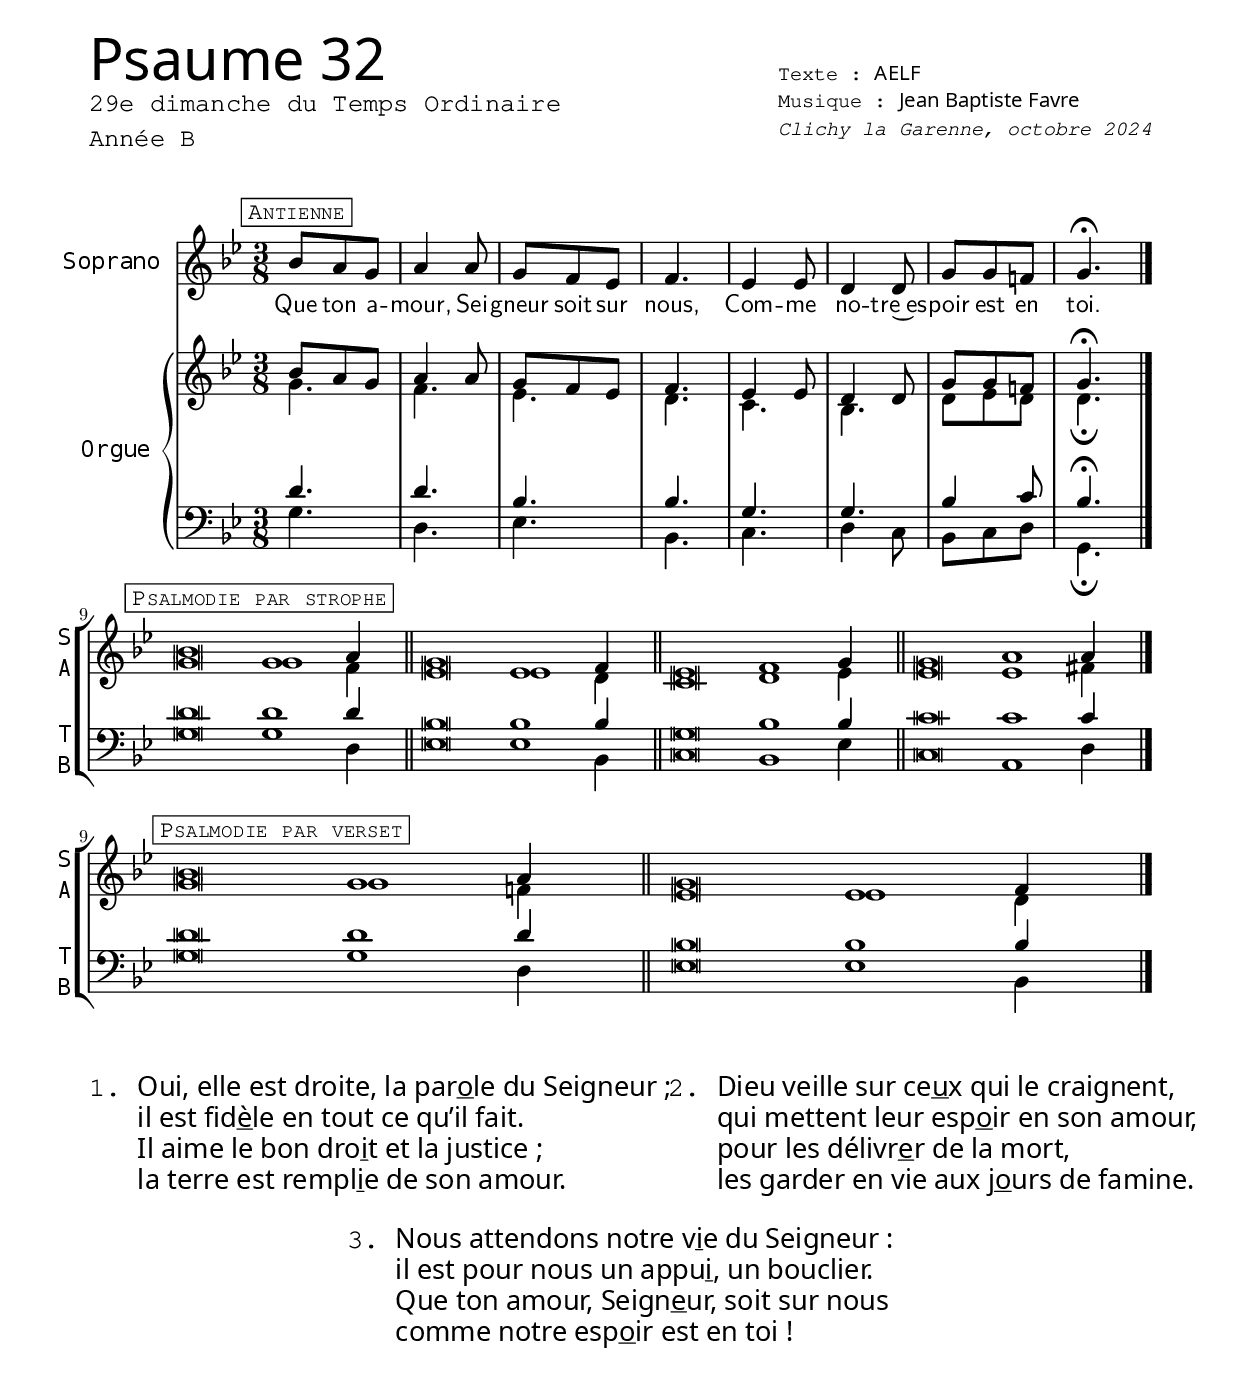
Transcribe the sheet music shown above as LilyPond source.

\version "2.18.2"
\language "english"
\include "../libs/commonFunctions.ily"

tempoVerseRallentando = {
  \set Score.tempoHideNote = ##t
  \tempo 4=60
}
tempoVerseAcelerando = {
  \set Score.tempoHideNote = ##t
  \tempo 2=120
}

scoreHeader = \header {
  title = "Psaume 32"
  subtitle = \markup { \column { "29e dimanche du Temps Ordinaire" "Année B" } }
  composer = "Jean Baptiste Favre"
  poet = "AELF"
  date = "Clichy la Garenne, octobre 2024"
}

global = {
  \time 3/8
  \key g \minor
}

%%%%%%%%%%%%%%%%%%%%%%%%%%%%%%
%%%%%%%%%% Antiphon %%%%%%%%%%
%%%%%%%%%%%%%%%%%%%%%%%%%%%%%%
antiphonRythm = {
 s4.*8 \bar "|." \break
}
antiphonMusicSoprano = \relative c'' {
  \markCustom "Antienne"
  bf8 a g a4 a8 g f ef f4.
  ef4 ef8 d4 d8 g g f! g4.
  }

antiphonMusicAlto = \relative c'' {
  g4. f ef d c bf d8 ef d d4.
  }

antiphonMusicTenor =  \relative c' {
  d4. d bf bf g g bf4 c8 bf4.
  }

antiphonMusicBass =  \relative c' {
  g4. d ef bf c d4 c8 bf8 c d g,4.
  }

antiphonLyrics = \lyricmode {
  Que ton a -- mour, Sei -- gneur soit sur nous,
  Com -- me no -- tre~es -- poir est en toi.
  }

antiphonLyricsSoprano = \antiphonLyrics
antiphonLyricsAlto = \antiphonLyrics
antiphonLyricsTenor = \antiphonLyrics
antiphonLyricsBass = \antiphonLyrics

%%%%%%%%%%%%%%%%%%%%%%%%%%%%%%%%%%%%%%%%%%%%%%
%%%%%%%%%%          Verses          %%%%%%%%%%
%%%%%%%%%%%%%%%%%%%%%%%%%%%%%%%%%%%%%%%%%%%%%%
verseStropheRythm = {
  \accidentalStyle forget
  \once \override Score.RehearsalMark.break-align-symbols = #'(clef)
  \markCustom "Psalmodie par strophe" \cadenzaOn
  \tempoVerseAcelerando s\breve s1 \tempoVerseRallentando s4 \bar "||"
  \tempoVerseAcelerando s\breve s1 \tempoVerseRallentando s4 \bar "||"
  \tempoVerseAcelerando s\breve s1 \tempoVerseRallentando s4 \bar "||"
  \tempoVerseAcelerando s\breve s1 \tempoVerseRallentando s4 \bar "|." \break

  \markCustom "Psalmodie par verset" \cadenzaOn
  \tempoVerseAcelerando s\breve s1 \tempoVerseRallentando s4 \bar "||"
  \tempoVerseAcelerando s\breve s1 \tempoVerseRallentando s4 \bar "|."
}
verseStropheMusicSoprano = \relative c'' {
  bf\breve g1 a4
  g\breve ef1 f4
  ef\breve f1 g4
  g\breve a1 a4

  bf\breve g1 a4
  g\breve ef1 f4
  }
verseStropheMusicAlto = \relative c'' {
  g\breve g1 f4
  ef\breve ef1 d4
  c\breve d1 ef4
  ef\breve ef1 fs4

  g\breve g1 f4
  ef\breve ef1 d4
  }

verseStropheMusicTenor = \relative c' {
  d\breve d1 d4
  bf\breve bf1 bf4
  g\breve bf1 bf4
  c\breve c1 c4

  d\breve d1 d4
  bf\breve bf1 bf4
  }

verseStropheMusicBass = \relative c' {
  g\breve g1 d4
  ef\breve ef1 bf4
  c\breve bf1 ef4
  c\breve a1 d4

  g\breve g1 d4
  ef\breve ef1 bf4
  }

verseLyrics = \markuplist {
  \override #'(font-family . sans)
  \override #'(font-size . 1.5)
  \column {
    \fill-line {
      \left-column{
        \concat { \typewriter "1. " "Oui, elle est droite, la par" \underline o "le du Seigneur&nbsp;;"}
        \concat { \typewriter "   " "il est fid" \underline è "le en tout ce qu’il fait."}
        \concat { \typewriter "   " "Il aime le bon dro" \underline i "t et la justice&nbsp;;"}
        \concat { \typewriter "   " "la terre est rempl" \underline i "e de son amour."}
      }
      \hspace #1
      \left-column{
        \concat { \typewriter "2. " "Dieu veille sur ce" \underline u "x qui le craignent,"}
        \concat { \typewriter "   " "qui mettent leur esp" \underline o "ir en son amour,"}
        \concat { \typewriter "   " "pour les délivr" \underline e "r de la mort,"}
        \concat { \typewriter "   " "les garder en vie aux j" \underline o "urs de famine."}
      }
    }
    \vspace #1
    \fill-line {
      \column {
        \concat { \typewriter "3. " "Nous attendons notre v" \underline i "e du Seigneur&nbsp;:"}
        \concat { \typewriter "   " "il est pour nous un appu" \underline i ", un bouclier."}
        \concat { \typewriter "   " "Que ton amour, Seign" \underline e "ur, soit sur nous"}
        \concat { \typewriter "   " "comme notre esp" \underline o "ir est en toi&nbsp;!"}
      }
    }
  }
}

%%%%%%%%%%%%%%%%%%%%%%%%%%%%%%%%%%%%%%%%%%%%%%%%%%%%%%%%%%%%%%%%%%%%%
%%%%%%%%%%%%%%%%%%%          Draw score          %%%%%%%%%%%%%%%%%%%%
%%%%%%%%%%%%%%%%%%%%%%%%%%%%%%%%%%%%%%%%%%%%%%%%%%%%%%%%%%%%%%%%%%%%%
% Load Piano settings & layout
partition = {
  <<
    % Antienne à 4 voix mixtes
    %\include "../libs/layouts/commonAntiphonFourVoices.ily"
    \new ChoirStaff = "Antophon4Voices" <<
      \new Staff = "AntiphonSopranoStaff" <<
        \once \override Staff.VerticalAxisGroup.remove-first = ##t
        \set Staff.instrumentName = "Soprano"
        \clef "treble"
        \new Dynamics \antiphonRythm
        \new Voice = "antiphonSoprano" { \global \antiphonMusicSoprano \fermata }
        \new Lyrics \lyricsto "antiphonSoprano" { \antiphonLyricsSoprano }
      >>
    >>
    \new PianoStaff
    <<
      \set PianoStaff.instrumentName = #"Orgue"
      \new Staff <<
        \set Staff.printPartCombineTexts = ##f
        \once \override Staff.VerticalAxisGroup.remove-first = ##t
        \clef treble
        \new Voice = "soprani" {\global \voiceOne \antiphonMusicSoprano \fermata }
        \new Voice = "alti" {\global \voiceTwo \antiphonMusicAlto \fermata }
      >>
      \new Staff <<
        \set Staff.printPartCombineTexts = ##f
        \once \override Staff.VerticalAxisGroup.remove-first = ##t
        \clef bass
        \new Voice = "tenors" {\global \voiceThree \antiphonMusicTenor \fermata }
        \new Voice = "bass" {\global \voiceFour \antiphonMusicBass \fermata }
      >>
    >>
    \new ChoirStaff = "versePsalmody"
    <<
      \new Staff = "verseSopranoAlto" <<
        \set Staff.shortInstrumentName = \markup { \right-column { "S" "A" } }
        \once \override Staff.VerticalAxisGroup.remove-first = ##t
        \global
        \clef treble
        \new Dynamics { \silence \antiphonMusicSoprano \verseStropheRythm }
        \new Voice = "verseSoprano" << \voiceOne {\silence \antiphonMusicSoprano  \verseStropheMusicSoprano } >>
        \new Voice = "verseAlto" << \voiceTwo {\silence \antiphonMusicSoprano  \verseStropheMusicAlto } >>
      >>
      \new Staff = "verseTenorBass" <<
        \set Staff.shortInstrumentName = \markup { \right-column { "T" "B" } }
        \once \override Staff.VerticalAxisGroup.remove-first = ##t
        \global
        \clef bass
        \new Dynamics {\silence \antiphonMusicSoprano \verseStropheRythm}
        \new Voice = "verseTenor" << \voiceOne {\silence \antiphonMusicSoprano  \verseStropheMusicTenor } >>
        \new Voice = "verseBass" << \voiceTwo {\silence \antiphonMusicSoprano  \verseStropheMusicBass } >>
      >>
    >>
  >>
}
%%%%%%%%%%%%% PARTITION VISUELLE %%%%%%%%%%%%%
% PDF output
\paper {
  top-margin = 1.5\cm
  bottom-margin = 1.5\cm
  left-margin = 1.5\cm
  right-margin = 1.5\cm
  markup-system-spacing = #'((basic-distance . 10)
     (minimum-distance . 10)
     (padding . 5)
     (stretchability . 5))
  #(define fonts
    (set-global-fonts
     #:music "emmentaler"
     #:brace "emmentaler"
     #:roman "Latin Modern Roman"
     #:sans "Cantarell"
  ))
  #(include-special-characters)
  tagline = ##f
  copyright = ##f
  scoreTitleMarkup = \markup \columns {
    \fill-line {
      \column {
        \line {
          \left-column {
            \fontsize #8 \sans \fromproperty #'header:title
            \fontsize #1 \typewriter \fromproperty #'header:subtitle
          }
        }
      }
      \column {
        \line {
          \fontsize #-1
          \left-column {
            \line { \concat { \typewriter "Texte&nbsp;: " \sans \fromproperty #'header:poet \bold " " } }
            \line { \concat { \typewriter "Musique&nbsp;: " \sans \fromproperty #'header:composer \bold " " } }
            \typewriter \italic \fromproperty #'header:date
          }
        }
      }
    }
  }
}

\score {
  \partition
  \layout {
      ragged-last = ##f
      \context {
          \Staff
          \RemoveEmptyStaves
          \override NoteHead.style = #'altdefault
          \override InstrumentName.font-name = #"Monospace Regular"
      }
      \context {
          \PianoStaff
          \RemoveEmptyStaves
          \override NoteHead.style = #'altdefault
          \override InstrumentName.font-name = #"Monospace Regular"
      }
      \context {
          \ChoirStaff
          \RemoveEmptyStaves
          \override NoteHead.style = #'altdefault
          \override InstrumentName.font-name = #"Monospace Regular"
      }
      \override LyricText.font-name = #"Latin Modern Sans"
      \override Score.RehearsalMark.font-family = #'typewriter
  }
  \scoreHeader
}
\verseLyrics